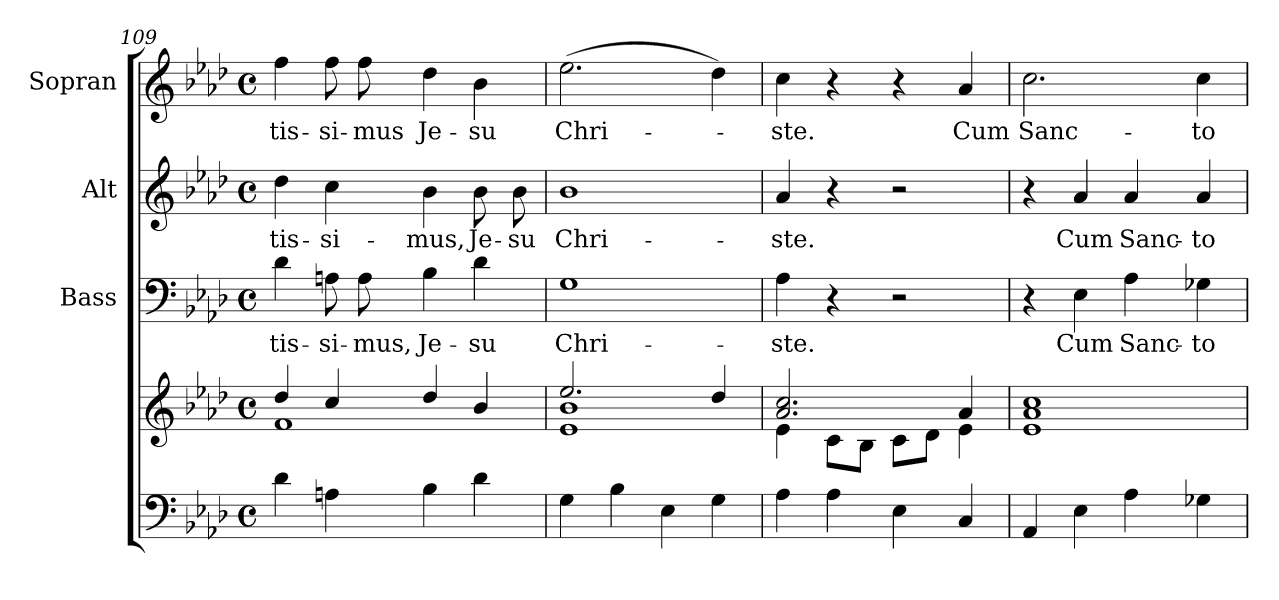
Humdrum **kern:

**kern	**kern	**kern	**text	**kern	**text	**kern	**text
*part4	*part4	*part3	*part3	*part2	*part2	*part1	*part1
*staff5	*staff4	*staff3	*staff3	*staff2	*staff2	*staff1	*staff1
*	*	*I"Bass	*	*I"Alt	*	*I"Sopran	*
*	*	*I'B.	*	*I'A.	*	*I'S.	*
!!LO:LB:g=z
*clefF4	*clefG2	*clefF4	*	*clefG2	*	*clefG2	*
*k[b-e-a-d-]	*k[b-e-a-d-]	*k[b-e-a-d-]	*	*k[b-e-a-d-]	*	*k[b-e-a-d-]	*
*A-:	*A-:	*A-:	*	*A-:	*	*A-:	*
*M4/4	*M4/4	*M4/4	*	*M4/4	*	*M4/4	*
*met(c)	*met(c)	*met(c)	*	*met(c)	*	*met(c)	*
=109	=109	=109	=109	=109	=109	=109	=109
*	*^	*	*	*	*	*	*
!	!	!	!	!LO:LY:b	!	!LO:LY:b	!	!LO:LY:b
4d-\	4dd-/	1f	4d-\	-tis-	4dd-\	-tis-	4ff\	-tis-
!	!	!	!	!LO:LY:b	!	!LO:LY:b	!	!LO:LY:b
4An\	4cc/	.	8An\	-si-	4cc\	-si-	8ff\	-si-
!	!	!	!	!LO:LY:b	!	!	!	!LO:LY:b
.	.	.	8A\	-mus,	.	.	8ff\	-mus
!	!	!	!	!LO:LY:b	!	!LO:LY:b	!	!LO:LY:b
4B-\	4dd-/	.	4B-\	Je-	4b-\	-mus,	4dd-\	Je-
!	!	!	!	!LO:LY:b	!	!LO:LY:b	!	!LO:LY:b
4d-\	4b-/	.	4d-\	-su	8b-\	Je-	4b-\	-su
!	!	!	!	!	!	!LO:LY:b	!	!
.	.	.	.	.	8b-\	-su	.	.
=110	=110	=110	=110	=110	=110	=110	=110	=110
!	!	!	!	!LO:LY:b	!	!LO:LY:b	!	!LO:LY:b
4G\	2.ee-/	1e- 1b-	1G	Chri-	1b-	Chri-	(>2.ee-\	Chri-
4B-\	.	.	.	.	.	.	.	.
4E-\	.	.	.	.	.	.	.	.
4G\	4dd-/	.	.	.	.	.	4dd-\)	.
=111	=111	=111	=111	=111	=111	=111	=111	=111
!	!	!	!	!LO:LY:b	!	!LO:LY:b	!	!LO:LY:b
4A-\	2.a-/ 2.cc/	4e-\	4A-\	-ste.	4a-/	-ste.	4cc\	-ste.
4A-\	.	8c\L	4r	.	4r	.	4r	.
.	.	8B-\J	.	.	.	.	.	.
4E-\	.	8c\L	2r	.	2r	.	4r	.
.	.	8d-\J	.	.	.	.	.	.
!	!	!	!	!	!	!	!	!LO:LY:b
4C/	4a-/	4e-\	.	.	.	.	4a-/	Cum
=112	=112	=112	=112	=112	=112	=112	=112	=112
!	!	!	!	!	!	!	!	!LO:LY:b
*	*v	*v	*	*	*	*	*	*
4AA-/	1e- 1a- 1cc	4r	.	4r	.	2.cc\	Sanc-
!	!	!	!LO:LY:b	!	!LO:LY:b	!	!
4E-\	.	4E-\	Cum	4a-/	Cum	.	.
!	!	!	!LO:LY:b	!	!LO:LY:b	!	!
4A-\	.	4A-\	Sanc-	4a-/	Sanc-	.	.
!	!	!	!LO:LY:b	!	!LO:LY:b	!	!LO:LY:b
4G-X\	.	4G-X\	-to	4a-/	-to	4cc\	-to
=	=	=	=	=	=	=	=
*-	*-	*-	*-	*-	*-	*-	*-
